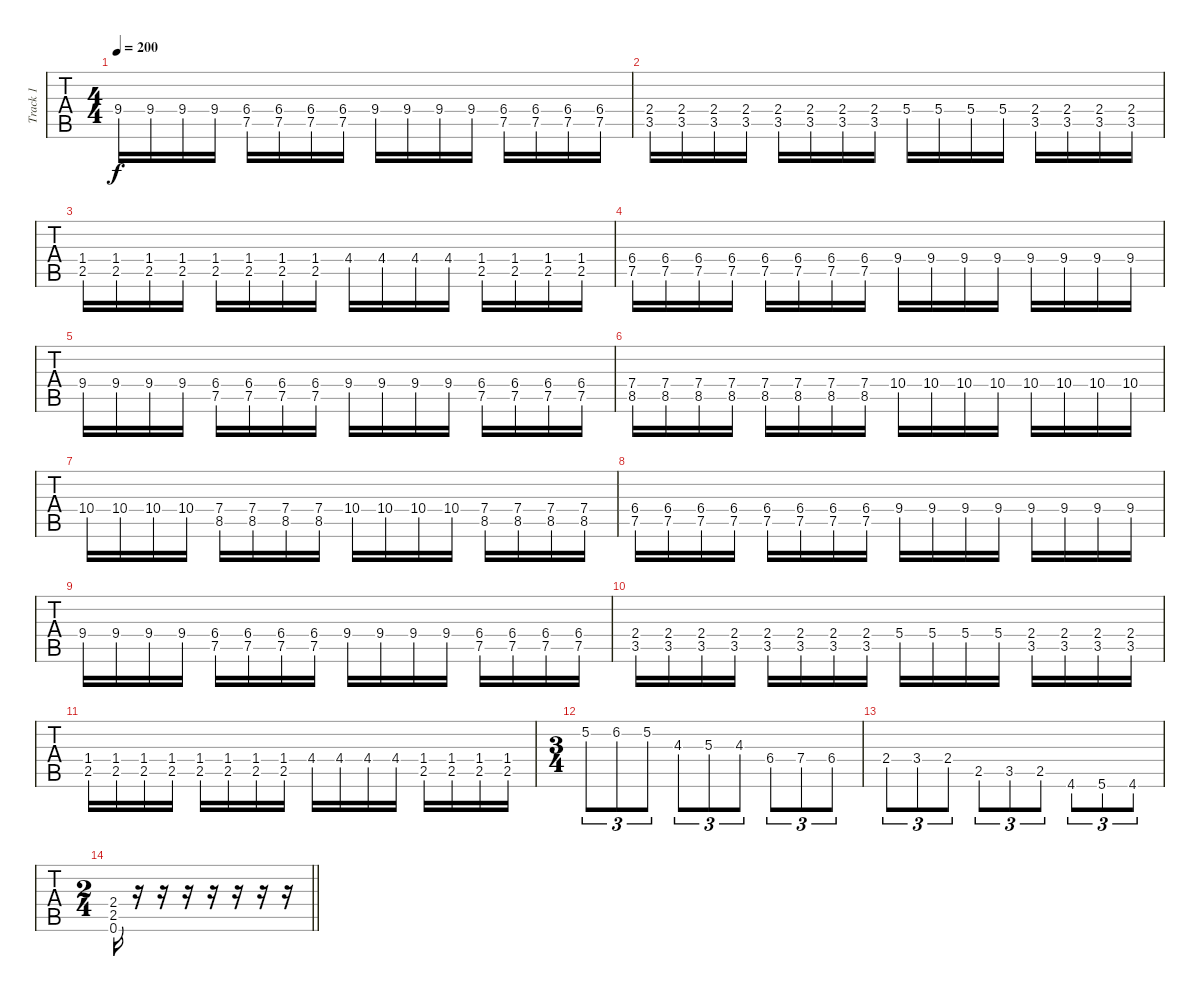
\track ("Track 1" "Track 1") {instrument distortionguitar}
\staff {tabs}
\tuning (C4 G3 Eb3 Bb2 F2 C2) {hide}
\ts (4 4)
\tempo 200
\clef g2
\ks c
9.4.16{dy f} 9.4.16 9.4.16 9.4.16 (6.4 7.5).16 (6.4 7.5).16 (6.4 7.5).16 (6.4 7.5).16 9.4.16 9.4.16 9.4.16 9.4.16 (6.4 7.5).16 (6.4 7.5).16 (6.4 7.5).16 (6.4 7.5).16 |
(2.4 3.5).16 (2.4 3.5).16 (2.4 3.5).16 (2.4 3.5).16 (2.4 3.5).16 (2.4 3.5).16 (2.4 3.5).16 (2.4 3.5).16 5.4.16 5.4.16 5.4.16 5.4.16 (2.4 3.5).16 (2.4 3.5).16 (2.4 3.5).16 (2.4 3.5).16 |
(1.4 2.5).16 (1.4 2.5).16 (1.4 2.5).16 (1.4 2.5).16 (1.4 2.5).16 (1.4 2.5).16 (1.4 2.5).16 (1.4 2.5).16 4.4.16 4.4.16 4.4.16 4.4.16 (1.4 2.5).16 (1.4 2.5).16 (1.4 2.5).16 (1.4 2.5).16 |
(6.4 7.5).16 (6.4 7.5).16 (6.4 7.5).16 (6.4 7.5).16 (6.4 7.5).16 (6.4 7.5).16 (6.4 7.5).16 (6.4 7.5).16 9.4.16 9.4.16 9.4.16 9.4.16 9.4.16 9.4.16 9.4.16 9.4.16 |
9.4.16 9.4.16 9.4.16 9.4.16 (6.4 7.5).16 (6.4 7.5).16 (6.4 7.5).16 (6.4 7.5).16 9.4.16 9.4.16 9.4.16 9.4.16 (6.4 7.5).16 (6.4 7.5).16 (6.4 7.5).16 (6.4 7.5).16 |
(7.4 8.5).16 (7.4 8.5).16 (7.4 8.5).16 (7.4 8.5).16 (7.4 8.5).16 (7.4 8.5).16 (7.4 8.5).16 (7.4 8.5).16 10.4.16 10.4.16 10.4.16 10.4.16 10.4.16 10.4.16 10.4.16 10.4.16 |
10.4.16 10.4.16 10.4.16 10.4.16 (7.4 8.5).16 (7.4 8.5).16 (7.4 8.5).16 (7.4 8.5).16 10.4.16 10.4.16 10.4.16 10.4.16 (7.4 8.5).16 (7.4 8.5).16 (7.4 8.5).16 (7.4 8.5).16 |
(6.4 7.5).16 (6.4 7.5).16 (6.4 7.5).16 (6.4 7.5).16 (6.4 7.5).16 (6.4 7.5).16 (6.4 7.5).16 (6.4 7.5).16 9.4.16 9.4.16 9.4.16 9.4.16 9.4.16 9.4.16 9.4.16 9.4.16 |
9.4.16 9.4.16 9.4.16 9.4.16 (6.4 7.5).16 (6.4 7.5).16 (6.4 7.5).16 (6.4 7.5).16 9.4.16 9.4.16 9.4.16 9.4.16 (6.4 7.5).16 (6.4 7.5).16 (6.4 7.5).16 (6.4 7.5).16 |
(2.4 3.5).16 (2.4 3.5).16 (2.4 3.5).16 (2.4 3.5).16 (2.4 3.5).16 (2.4 3.5).16 (2.4 3.5).16 (2.4 3.5).16 5.4.16 5.4.16 5.4.16 5.4.16 (2.4 3.5).16 (2.4 3.5).16 (2.4 3.5).16 (2.4 3.5).16 |
(1.4 2.5).16 (1.4 2.5).16 (1.4 2.5).16 (1.4 2.5).16 (1.4 2.5).16 (1.4 2.5).16 (1.4 2.5).16 (1.4 2.5).16 4.4.16 4.4.16 4.4.16 4.4.16 (1.4 2.5).16 (1.4 2.5).16 (1.4 2.5).16 (1.4 2.5).16 |
\ts (3 4)
5.2.8{tu (3 2)} 6.2.8{tu (3 2)} 5.2.8{tu (3 2)} 4.3.8{tu (3 2)} 5.3.8{tu (3 2)} 4.3.8{tu (3 2)} 6.4.8{tu (3 2)} 7.4.8{tu (3 2)} 6.4.8{tu (3 2)} |
2.4.8{tu (3 2)} 3.4.8{tu (3 2)} 2.4.8{tu (3 2)} 2.5.8{tu (3 2)} 3.5.8{tu (3 2)} 2.5.8{tu (3 2)} 4.6.8{tu (3 2)} 5.6.8{tu (3 2)} 4.6.8{tu (3 2)} |
\ts (2 4)
\barLineRight lightlight
(2.4 2.5 0.6).16 r.16 r.16 r.16 r.16 r.16 r.16 r.16
